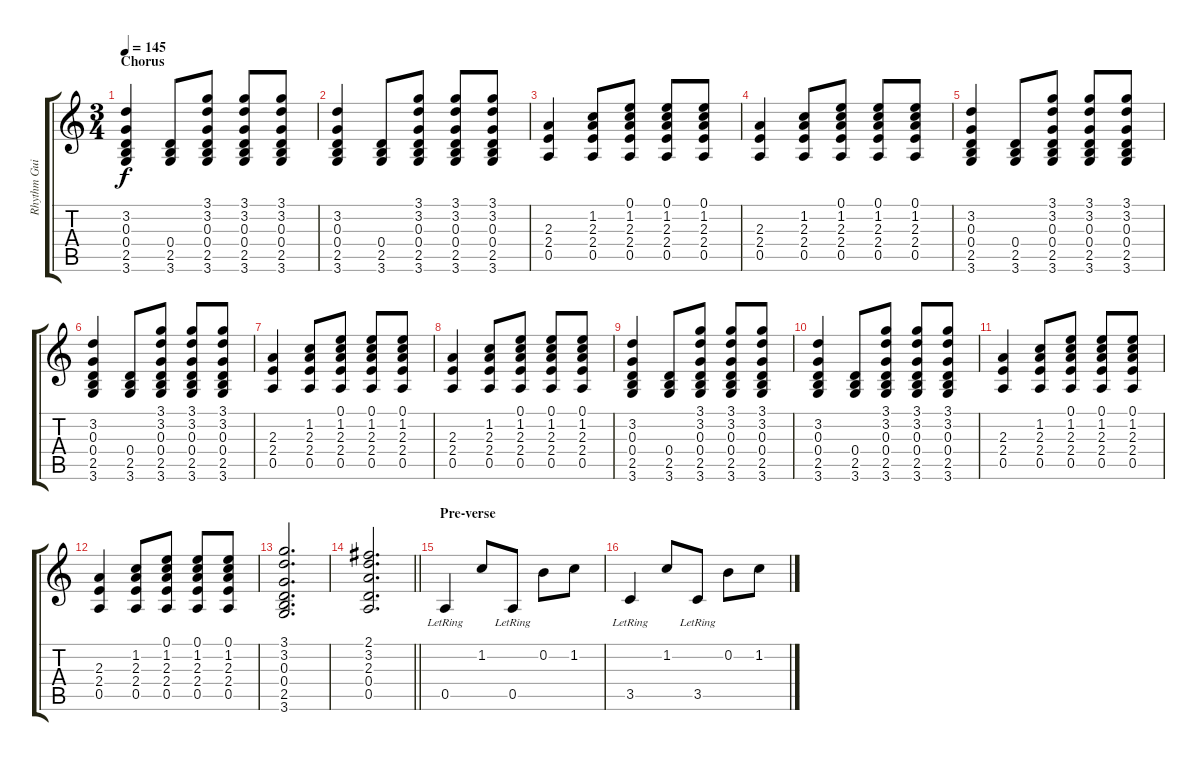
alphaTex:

\track ("Rhythm Guitar" "Rhythm Gui") {instrument acousticguitarsteel}
\staff {score tabs}
\tuning (E4 B3 G3 D3 A2 E2) {hide}
\ts (3 4)
\section ("" "Chorus")
\tempo 145
\clef g2
\ks c
(3.2 0.3 0.4 2.5 3.6).4{dy f} (0.4 2.5 3.6).8 (3.1 3.2 0.3 0.4 2.5 3.6).8 (3.1 3.2 0.3 0.4 2.5 3.6).8 (3.1 3.2 0.3 0.4 2.5 3.6).8 |
(3.2 0.3 0.4 2.5 3.6).4 (0.4 2.5 3.6).8 (3.1 3.2 0.3 0.4 2.5 3.6).8 (3.1 3.2 0.3 0.4 2.5 3.6).8 (3.1 3.2 0.3 0.4 2.5 3.6).8 |
(2.3 2.4 0.5).4 (1.2 2.3 2.4 0.5).8 (0.1 1.2 2.3 2.4 0.5).8 (0.1 1.2 2.3 2.4 0.5).8 (0.1 1.2 2.3 2.4 0.5).8 |
(2.3 2.4 0.5).4 (1.2 2.3 2.4 0.5).8 (0.1 1.2 2.3 2.4 0.5).8 (0.1 1.2 2.3 2.4 0.5).8 (0.1 1.2 2.3 2.4 0.5).8 |
(3.2 0.3 0.4 2.5 3.6).4 (0.4 2.5 3.6).8 (3.1 3.2 0.3 0.4 2.5 3.6).8 (3.1 3.2 0.3 0.4 2.5 3.6).8 (3.1 3.2 0.3 0.4 2.5 3.6).8 |
(3.2 0.3 0.4 2.5 3.6).4 (0.4 2.5 3.6).8 (3.1 3.2 0.3 0.4 2.5 3.6).8 (3.1 3.2 0.3 0.4 2.5 3.6).8 (3.1 3.2 0.3 0.4 2.5 3.6).8 |
(2.3 2.4 0.5).4 (1.2 2.3 2.4 0.5).8 (0.1 1.2 2.3 2.4 0.5).8 (0.1 1.2 2.3 2.4 0.5).8 (0.1 1.2 2.3 2.4 0.5).8 |
(2.3 2.4 0.5).4 (1.2 2.3 2.4 0.5).8 (0.1 1.2 2.3 2.4 0.5).8 (0.1 1.2 2.3 2.4 0.5).8 (0.1 1.2 2.3 2.4 0.5).8 |
(3.2 0.3 0.4 2.5 3.6).4 (0.4 2.5 3.6).8 (3.1 3.2 0.3 0.4 2.5 3.6).8 (3.1 3.2 0.3 0.4 2.5 3.6).8 (3.1 3.2 0.3 0.4 2.5 3.6).8 |
(3.2 0.3 0.4 2.5 3.6).4 (0.4 2.5 3.6).8 (3.1 3.2 0.3 0.4 2.5 3.6).8 (3.1 3.2 0.3 0.4 2.5 3.6).8 (3.1 3.2 0.3 0.4 2.5 3.6).8 |
(2.3 2.4 0.5).4 (1.2 2.3 2.4 0.5).8 (0.1 1.2 2.3 2.4 0.5).8 (0.1 1.2 2.3 2.4 0.5).8 (0.1 1.2 2.3 2.4 0.5).8 |
(2.3 2.4 0.5).4 (1.2 2.3 2.4 0.5).8 (0.1 1.2 2.3 2.4 0.5).8 (0.1 1.2 2.3 2.4 0.5).8 (0.1 1.2 2.3 2.4 0.5).8 |
(3.1 3.2 0.3 0.4 2.5 3.6).2{d} |
\barLineRight lightlight
(2.1 3.2 2.3 0.4 0.5).2{d} |
\section ("" "Pre-verse")
0.5{lr}.4 1.2.8 0.5{lr}.8 0.2.8 1.2.8 |
3.5{lr}.4 1.2.8 3.5{lr}.8 0.2.8 1.2.8
